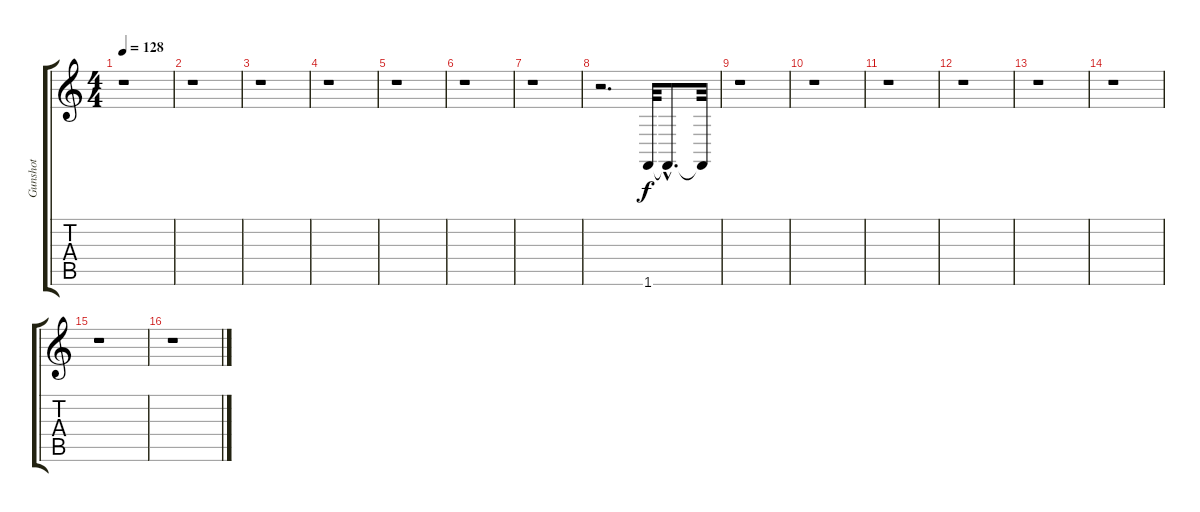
\track ("Gunshot" "Gunshot") {instrument gunshot}
\staff {score tabs}
\tuning (E4 B3 G3 D3 A2 E2) {hide}
\ts (4 4)
\tempo 128
\clef g2
\ks c
r.1{dy f instrument gunshot} |
r.1 |
r.1 |
r.1 |
r.1 |
r.1 |
r.1 |
r.2{d} 1.6.32{balance 16} 1.6{hac t}.8{d} 1.6{t}.32 |
r.1 |
r.1 |
r.1 |
r.1 |
r.1 |
r.1 |
r.1 |
r.1
